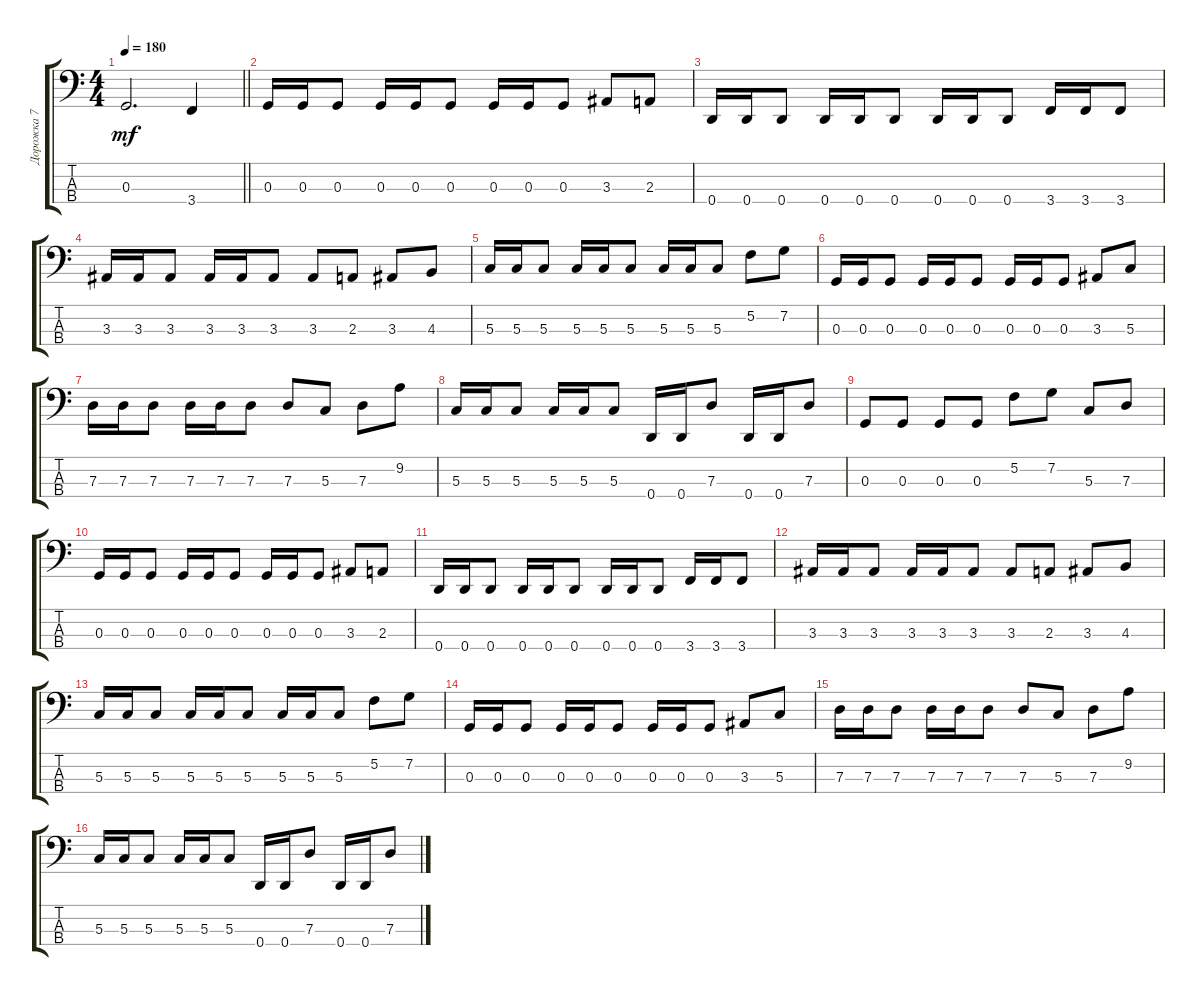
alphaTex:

\track ("Дорожка 7" "Дорожка 7") {instrument electricbassfinger}
\staff {score tabs}
\tuning (F2 C2 G1 D1) {hide}
\ts (4 4)
\tempo 180
\clef f4
\barLineRight lightlight
\ks c
0.3.2{d dy mf} 3.4.4 |
0.3.16 0.3.16 0.3.8 0.3.16 0.3.16 0.3.8 0.3.16 0.3.16 0.3.8 3.3.8 2.3.8 |
0.4.16 0.4.16 0.4.8 0.4.16 0.4.16 0.4.8 0.4.16 0.4.16 0.4.8 3.4.16 3.4.16 3.4.8 |
3.3.16 3.3.16 3.3.8 3.3.16 3.3.16 3.3.8 3.3.8 2.3.8 3.3.8 4.3.8 |
5.3.16 5.3.16 5.3.8 5.3.16 5.3.16 5.3.8 5.3.16 5.3.16 5.3.8 5.2.8 7.2.8 |
0.3.16 0.3.16 0.3.8 0.3.16 0.3.16 0.3.8 0.3.16 0.3.16 0.3.8 3.3.8 5.3.8 |
7.3.16 7.3.16 7.3.8 7.3.16 7.3.16 7.3.8 7.3.8 5.3.8 7.3.8 9.2.8 |
5.3.16 5.3.16 5.3.8 5.3.16 5.3.16 5.3.8 0.4.16 0.4.16 7.3.8 0.4.16 0.4.16 7.3.8 |
0.3.8 0.3.8 0.3.8 0.3.8 5.2.8 7.2.8 5.3.8 7.3.8 |
0.3.16 0.3.16 0.3.8 0.3.16 0.3.16 0.3.8 0.3.16 0.3.16 0.3.8 3.3.8 2.3.8 |
0.4.16 0.4.16 0.4.8 0.4.16 0.4.16 0.4.8 0.4.16 0.4.16 0.4.8 3.4.16 3.4.16 3.4.8 |
3.3.16 3.3.16 3.3.8 3.3.16 3.3.16 3.3.8 3.3.8 2.3.8 3.3.8 4.3.8 |
5.3.16 5.3.16 5.3.8 5.3.16 5.3.16 5.3.8 5.3.16 5.3.16 5.3.8 5.2.8 7.2.8 |
0.3.16 0.3.16 0.3.8 0.3.16 0.3.16 0.3.8 0.3.16 0.3.16 0.3.8 3.3.8 5.3.8 |
7.3.16 7.3.16 7.3.8 7.3.16 7.3.16 7.3.8 7.3.8 5.3.8 7.3.8 9.2.8 |
5.3.16 5.3.16 5.3.8 5.3.16 5.3.16 5.3.8 0.4.16 0.4.16 7.3.8 0.4.16 0.4.16 7.3.8
